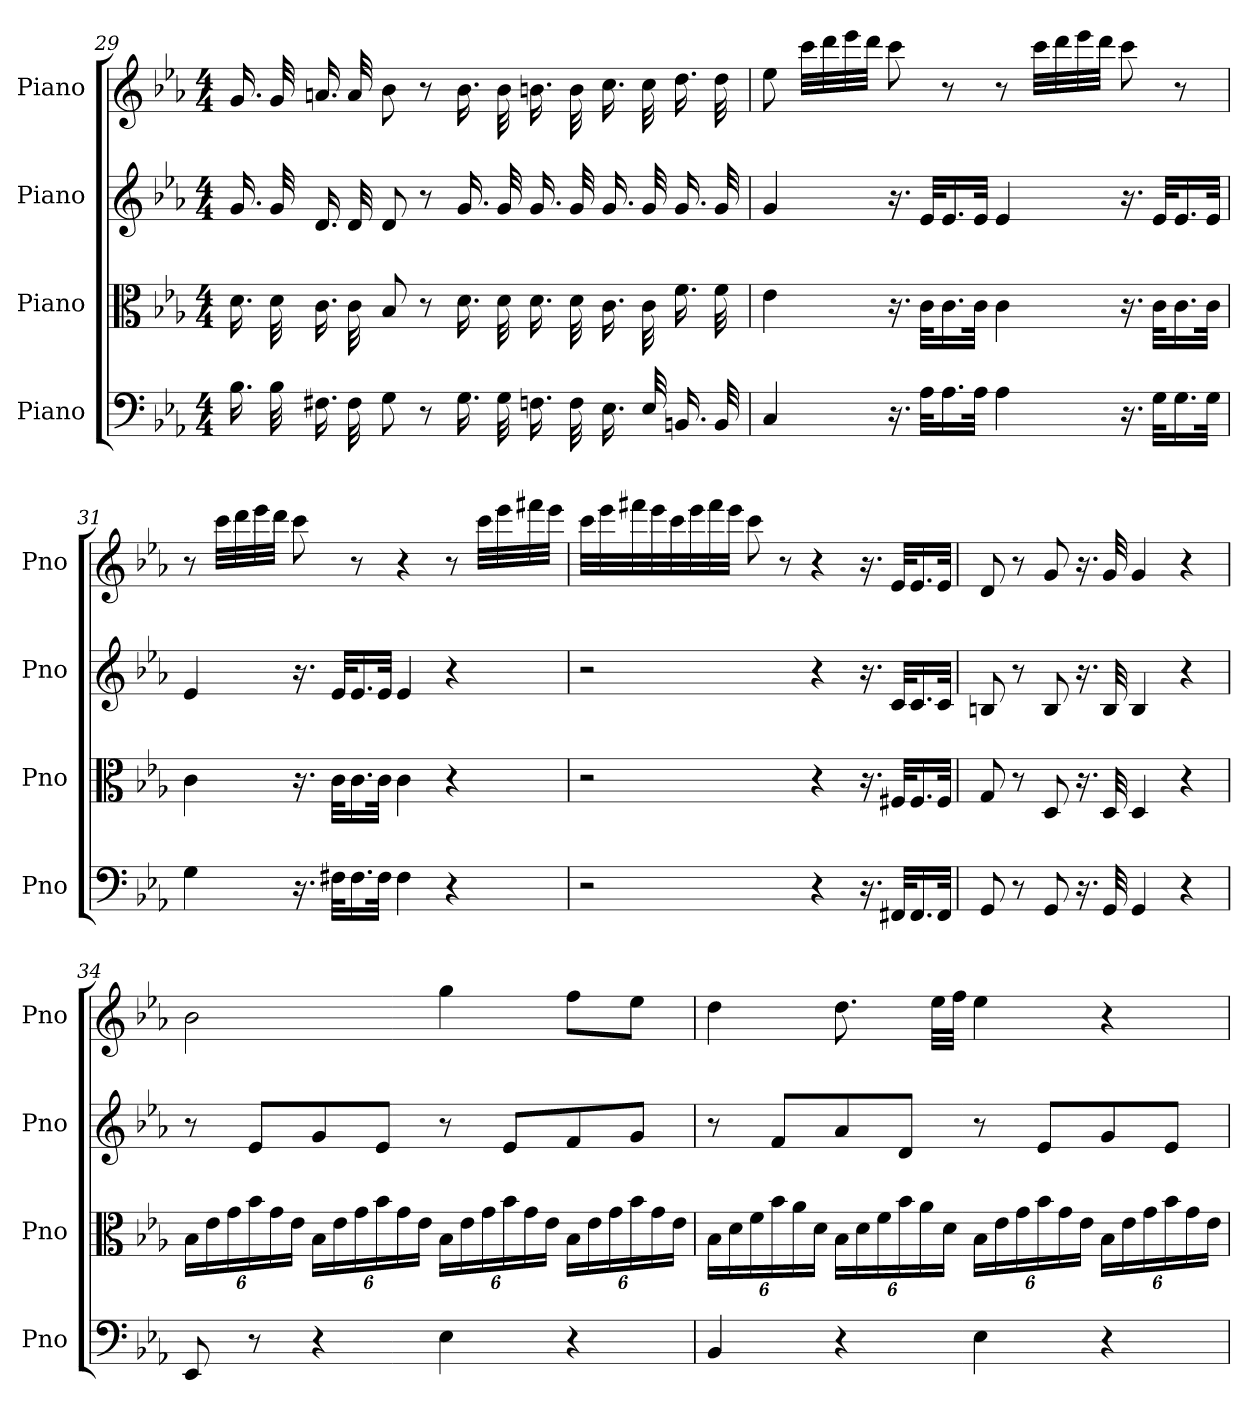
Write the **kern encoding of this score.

**kern	**kern	**kern	**kern
*part4	*part3	*part2	*part1
*staff4	*staff3	*staff2	*staff1
*I"Piano	*I"Piano	*I"Piano	*I"Piano
*I'Pno	*I'Pno	*I'Pno	*I'Pno
*clefF4	*clefC3	*clefG2	*clefG2
*k[b-e-a-]	*k[b-e-a-]	*k[b-e-a-]	*k[b-e-a-]
*M4/4	*M4/4	*M4/4	*M4/4
=29	=29	=29	=29
16.B-\	16.d\	16.g/	16.g/
32B-\	32d\	32g/	32g/
16.F#X\	16.c\	16.d/	16.an/
32F#\	32c\	32d/	32a/
8G\	8B-/	8d/	8b-\
8r	8r	8r	8r
16.G\	16.d\	16.g/	16.b-\
32G\	32d\	32g/	32b-\
16.Fn\	16.d\	16.g/	16.bn\
32F\	32d\	32g/	32b\
16.E-\	16.c\	16.g/	16.cc\
32E-/	32c\	32g/	32cc\
16.BBn/	16.f\	16.g/	16.dd\
32BB/	32f\	32g/	32dd\
!!LO:LB:g=z
=30	=30	=30	=30
4C/	4e-\	4g/	8ee-\
.	.	.	32ccc\LLL
.	.	.	32ddd\
.	.	.	32eee-\
.	.	.	32ddd\JJJ
16.r	16.r	16.r	8ccc\
32A-\KLL	32c\KLL	32e-/KLL	.
16.A-\	16.c\	16.e-/	8r
32A-\JJk	32c\JJk	32e-/JJk	.
4A-\	4c\	4e-/	8r
.	.	.	32ccc\LLL
.	.	.	32ddd\
.	.	.	32eee-\
.	.	.	32ddd\JJJ
16.r	16.r	16.r	8ccc\
32G\KLL	32c\KLL	32e-/KLL	.
16.G\	16.c\	16.e-/	8r
32G\JJk	32c\JJk	32e-/JJk	.
=31	=31	=31	=31
4G\	4c\	4e-/	8r
.	.	.	32ccc\LLL
.	.	.	32ddd\
.	.	.	32eee-\
.	.	.	32ddd\JJJ
16.r	16.r	16.r	8ccc\
32F#X\KLL	32c\KLL	32e-/KLL	.
16.F#\	16.c\	16.e-/	8r
32F#\JJk	32c\JJk	32e-/JJk	.
4F#\	4c\	4e-/	4r
4r	4r	4r	8r
.	.	.	32ccc\LLL
.	.	.	32eee-\
.	.	.	32fff#X\
.	.	.	32eee-\JJJ
!!LO:PB:g=z
=32	=32	=32	=32
2r	2r	2r	32ccc\LLL
.	.	.	32eee-\
.	.	.	32fff#X\
.	.	.	32eee-\
.	.	.	32ccc\
.	.	.	32eee-\
.	.	.	32fff#\
.	.	.	32eee-\JJJ
.	.	.	8ccc\
.	.	.	8r
4r	4r	4r	4r
16.r	16.r	16.r	16.r
32FF#X/KLL	32F#X/KLL	32c/KLL	32e-/KLL
16.FF#/	16.F#/	16.c/	16.e-/
32FF#/JJk	32F#/JJk	32c/JJk	32e-/JJk
=33	=33	=33	=33
8GG/	8G/	8Bn/	8d/
8r	8r	8r	8r
8GG/	8D/	8B/	8g/
16.r	16.r	16.r	16.r
32GG/	32D/	32B/	32g/
4GG/	4D/	4B/	4g/
4r	4r	4r	4r
!!LO:LB:g=z
=34	=34	=34	=34
*	*Xbrackettup	*	*
8EE-/	24B-\LL	8r	2b-\
.	24e-\	.	.
.	24g\	.	.
8r	24b-\	8e-/L	.
.	24g\	.	.
.	24e-\JJ	.	.
4r	24B-\LL	8g/	.
.	24e-\	.	.
.	24g\	.	.
.	24b-\	8e-/J	.
.	24g\	.	.
.	24e-\JJ	.	.
4E-\	24B-\LL	8r	4gg\
.	24e-\	.	.
.	24g\	.	.
.	24b-\	8e-/L	.
.	24g\	.	.
.	24e-\JJ	.	.
4r	24B-\LL	8f/	8ff\L
.	24e-\	.	.
.	24g\	.	.
.	24b-\	8g/J	8ee-\J
.	24g\	.	.
.	24e-\JJ	.	.
!!LO:LB:g=z
=35	=35	=35	=35
4BB-/	24B-\LL	8r	4dd\
.	24d\	.	.
.	24f\	.	.
.	24b-\	8f/L	.
.	24a-\	.	.
.	24d\JJ	.	.
4r	24B-\LL	8a-/	8.dd\
.	24d\	.	.
.	24f\	.	.
.	24b-\	8d/J	.
.	24a-\	.	.
.	.	.	32ee-\LLL
.	24d\JJ	.	.
.	.	.	32ff\JJJ
4E-\	24B-\LL	8r	4ee-\
.	24e-\	.	.
.	24g\	.	.
.	24b-\	8e-/L	.
.	24g\	.	.
.	24e-\JJ	.	.
4r	24B-\LL	8g/	4r
.	24e-\	.	.
.	24g\	.	.
.	24b-\	8e-/J	.
.	24g\	.	.
.	24e-\JJ	.	.
=	=	=	=
*-	*-	*-	*-
